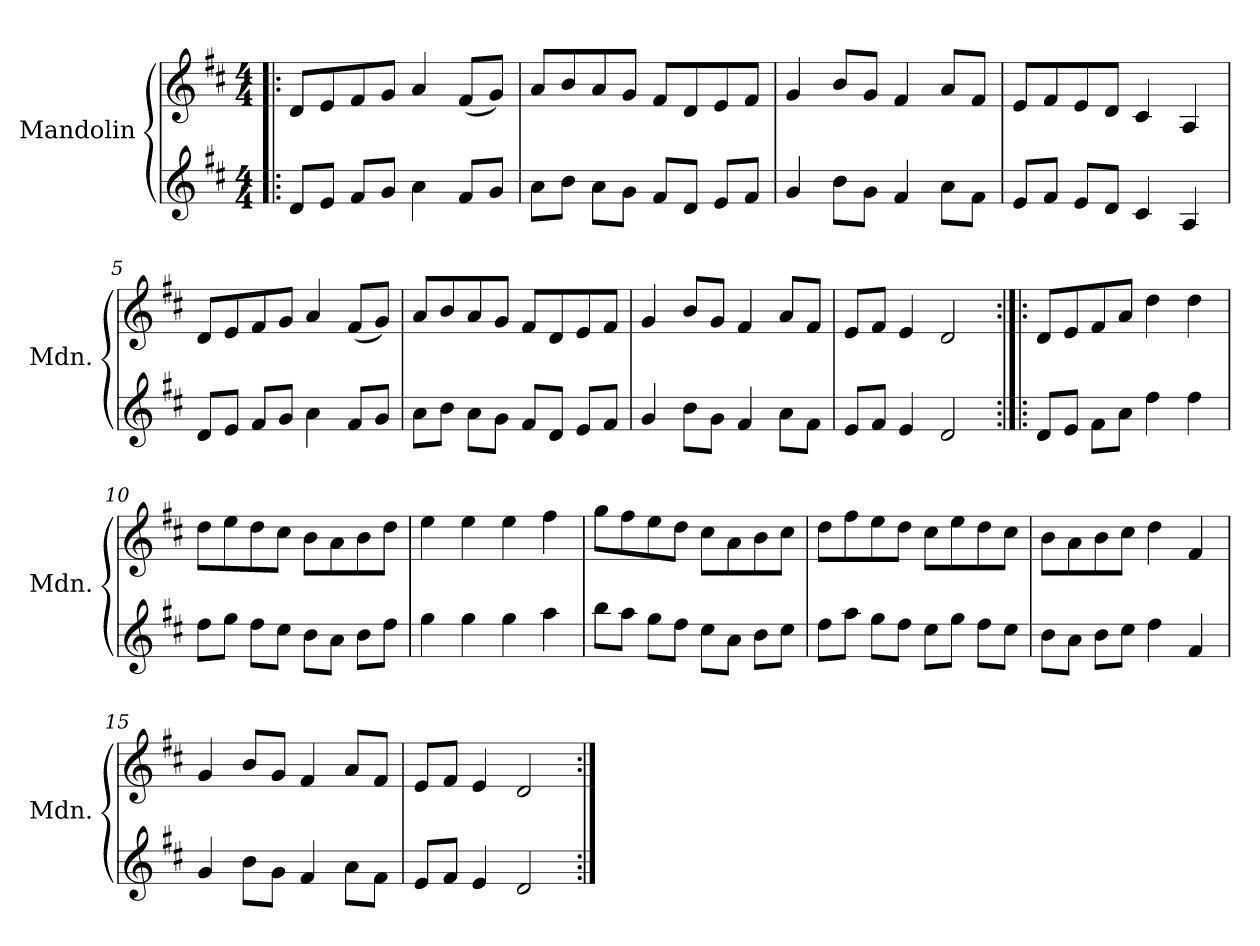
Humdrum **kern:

**kern	**kern
*part1	*part1
*staff2	*staff1
*I"Mandolin	*
*I'Mdn.	*
*stria4	*
*	*clefG2
*k[f#c#]	*k[f#c#]
*M4/4	*M4/4
*MM240	*MM240
=1!|:	=1!|:
8dL	8d/L
8eJ	8e/
8f#L	8f#/
8gJ	8g/J
4a	4a/
8f#L	(<8f#/L
8gJ	8g/J)
=2	=2
8aL	8a/L
8bJ	8b/
8aL	8a/
8gJ	8g/J
8f#L	8f#/L
8dJ	8d/
8eL	8e/
8f#J	8f#/J
=3	=3
4g	4g/
8bL	8b/L
8gJ	8g/J
4f#	4f#/
8aL	8a/L
8f#J	8f#/J
=4	=4
8eL	8e/L
8f#J	8f#/
8eL	8e/
8dJ	8d/J
4c#	4c#/
4A	4A/
!!LO:LB:g=z
=5	=5
8dL	8d/L
8eJ	8e/
8f#L	8f#/
8gJ	8g/J
4a	4a/
8f#L	(<8f#/L
8gJ	8g/J)
=6	=6
8aL	8a/L
8bJ	8b/
8aL	8a/
8gJ	8g/J
8f#L	8f#/L
8dJ	8d/
8eL	8e/
8f#J	8f#/J
=7	=7
4g	4g/
8bL	8b/L
8gJ	8g/J
4f#	4f#/
8aL	8a/L
8f#J	8f#/J
=8	=8
8eL	8e/L
8f#J	8f#/J
4e	4e/
2d	2d/
!!LO:LB:g=z
=9:|!|:	=9:|!|:
8dL	8d/L
8eJ	8e/
8f#L	8f#/
8aJ	8a/J
4dd	4dd\
4dd	4dd\
=10	=10
8ddL	8dd\L
8eeJ	8ee\
8ddL	8dd\
8cc#J	8cc#\J
8bL	8b\L
8aJ	8a\
8bL	8b\
8ddJ	8dd\J
=11	=11
4ee	4ee\
4ee	4ee\
4ee	4ee\
4ff#	4ff#\
=12	=12
8ggL	8gg\L
8ff#J	8ff#\
8eeL	8ee\
8ddJ	8dd\J
8cc#L	8cc#\L
8aJ	8a\
8bL	8b\
8cc#J	8cc#\J
!!LO:LB:g=z
=13	=13
8ddL	8dd\L
8ff#J	8ff#\
8eeL	8ee\
8ddJ	8dd\J
8cc#L	8cc#\L
8eeJ	8ee\
8ddL	8dd\
8cc#J	8cc#\J
=14	=14
8bL	8b\L
8aJ	8a\
8bL	8b\
8cc#J	8cc#\J
4dd	4dd\
4f#	4f#/
=15	=15
4g	4g/
8bL	8b/L
8gJ	8g/J
4f#	4f#/
8aL	8a/L
8f#J	8f#/J
=16	=16
8eL	8e/L
8f#J	8f#/J
4e	4e/
2d	2d/
=:|!	=:|!
*-	*-
